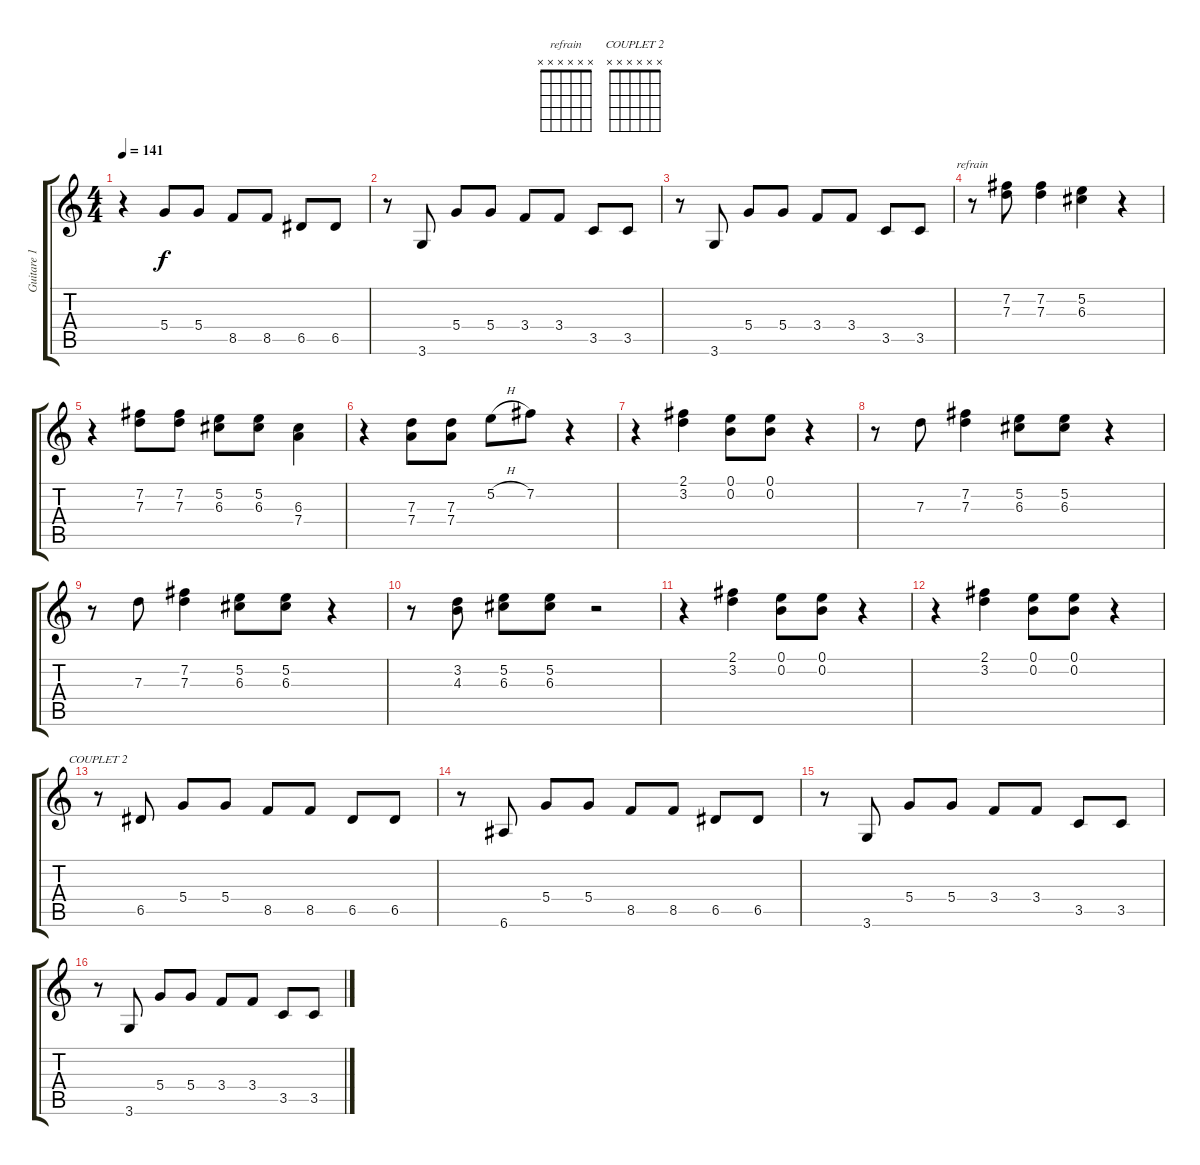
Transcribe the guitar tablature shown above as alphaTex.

\track ("Guitare 1" "Guitare 1") {instrument overdrivenguitar}
\staff {score tabs}
\tuning (E4 B3 G3 D3 A2 E2) {hide}
\chord ("refrain" x x x x x x) {firstfret 0}
\chord ("COUPLET 2" x x x x x x) {firstfret 0}
\ts (4 4)
\tempo 141
\clef g2
\ks c
r.4{dy f} 5.4.8 5.4.8 8.5.8 8.5.8 6.5.8 6.5.8 |
r.8 3.6.8 5.4.8 5.4.8 3.4.8 3.4.8 3.5.8 3.5.8 |
r.8 3.6.8 5.4.8 5.4.8 3.4.8 3.4.8 3.5.8 3.5.8 |
r.8{ch "refrain"} (7.2 7.3).8 (7.2 7.3).4 (5.2 6.3).4 r.4 |
r.4 (7.2 7.3).8 (7.2 7.3).8 (5.2 6.3).8 (5.2 6.3).8 (6.3 7.4).4 |
r.4 (7.3 7.4).8 (7.3 7.4).8 5.2{h}.8 7.2.8 r.4 |
r.4 (2.1 3.2).4 (0.1 0.2).8 (0.1 0.2).8 r.4 |
r.8 7.3.8 (7.2 7.3).4 (5.2 6.3).8 (5.2 6.3).8 r.4 |
r.8 7.3.8 (7.2 7.3).4 (5.2 6.3).8 (5.2 6.3).8 r.4 |
r.8 (3.2 4.3).8 (5.2 6.3).8 (5.2 6.3).8 r.2 |
r.4 (2.1 3.2).4 (0.1 0.2).8 (0.1 0.2).8 r.4 |
r.4 (2.1 3.2).4 (0.1 0.2).8 (0.1 0.2).8 r.4 |
r.8{ch "COUPLET 2"} 6.5.8 5.4.8 5.4.8 8.5.8 8.5.8 6.5.8 6.5.8 |
r.8 6.6.8 5.4.8 5.4.8 8.5.8 8.5.8 6.5.8 6.5.8 |
r.8 3.6.8 5.4.8 5.4.8 3.4.8 3.4.8 3.5.8 3.5.8 |
r.8 3.6.8 5.4.8 5.4.8 3.4.8 3.4.8 3.5.8 3.5.8
